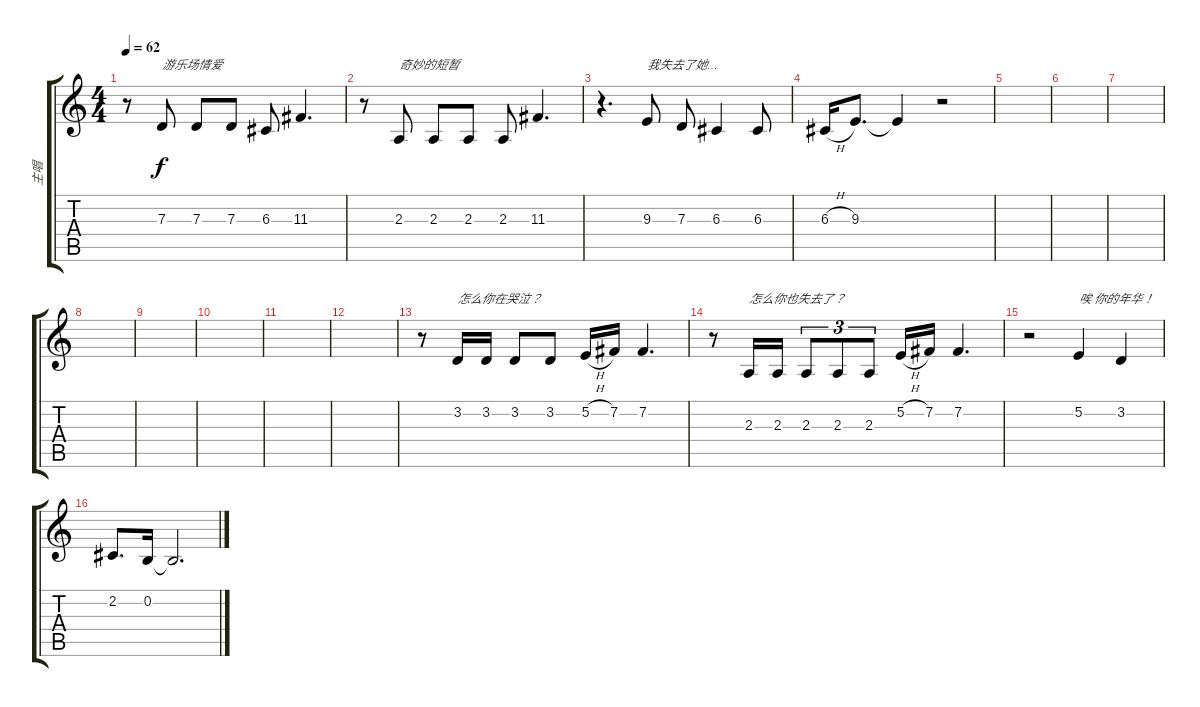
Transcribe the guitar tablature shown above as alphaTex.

\track ("主唱" "主唱") {instrument voiceoohs}
\staff {score tabs}
\tuning (E4 B3 G3 D3 A2 E2) {hide}
\ts (4 4)
\tempo 62
\clef g2
\ks c
r.8{dy f} 7.3.8{txt "游乐场情爱"} 7.3.8 7.3.8 6.3.8 11.3.4{d} |
r.8 2.3.8{txt "奇妙的短暂"} 2.3.8 2.3.8 2.3.8 11.3.4{d} |
r.4{d} 9.3.8{txt "我失去了她…"} 7.3.8 6.3.4 6.3.8 |
6.3{h}.16 9.3.8{d} 9.3{t}.4 r.2 |
|
|
|
|
|
|
|
|
r.8 3.2.16{txt "怎么你在哭泣？"} 3.2.16 3.2.8 3.2.8 5.2{h}.16 7.2.16 7.2.4{d} |
r.8 2.3.16{txt "怎么你也失去了？"} 2.3.16 2.3.8{tu (3 2)} 2.3.8{tu (3 2)} 2.3.8{tu (3 2)} 5.2{h}.16 7.2.16 7.2.4{d} |
r.2 5.2.4{txt "唉 你的年华！ "} 3.2.4 |
2.2.8{d} 0.2.16 0.2{t}.2{d}
